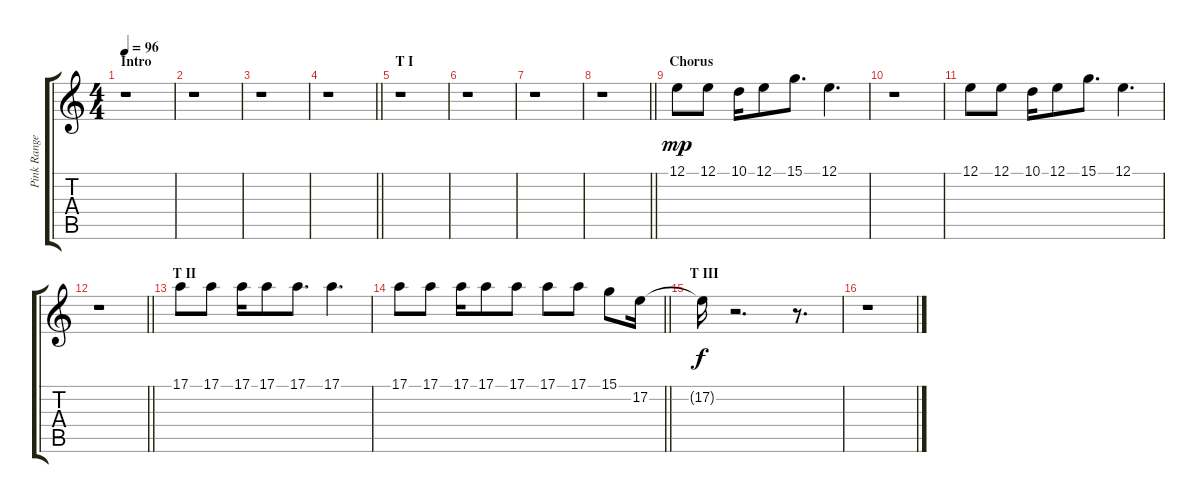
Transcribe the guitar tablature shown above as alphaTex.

\track ("Pink Ranger Vocals" "Pink Range") {instrument altosax}
\staff {score tabs}
\tuning (E4 B3 G3 D3 A2 E2) {hide}
\ts (4 4)
\section ("" "Intro")
\tempo 96
\clef g2
\ks c
r.1{dy mp instrument altosax} |
r.1 |
r.1 |
\barLineRight lightlight
r.1 |
\section ("" "T I")
r.1 |
r.1 |
r.1 |
\barLineRight lightlight
r.1 |
\section ("" "Chorus")
12.1.8 12.1.8 10.1.16 12.1.8 15.1.8{d} 12.1.4{d} |
r.1 |
12.1.8 12.1.8 10.1.16 12.1.8 15.1.8{d} 12.1.4{d} |
\barLineRight lightlight
r.1 |
\section ("" "T II")
17.1.8 17.1.8 17.1.16 17.1.8 17.1.8{d} 17.1.4{d} |
\barLineRight lightlight
17.1.8 17.1.8 17.1.16 17.1.8 17.1.8 17.1.8 17.1.8 15.1.8 17.2.16 |
\section ("" "T III")
17.2{t}.16{dy f} r.2{d} r.8{d} |
r.1
